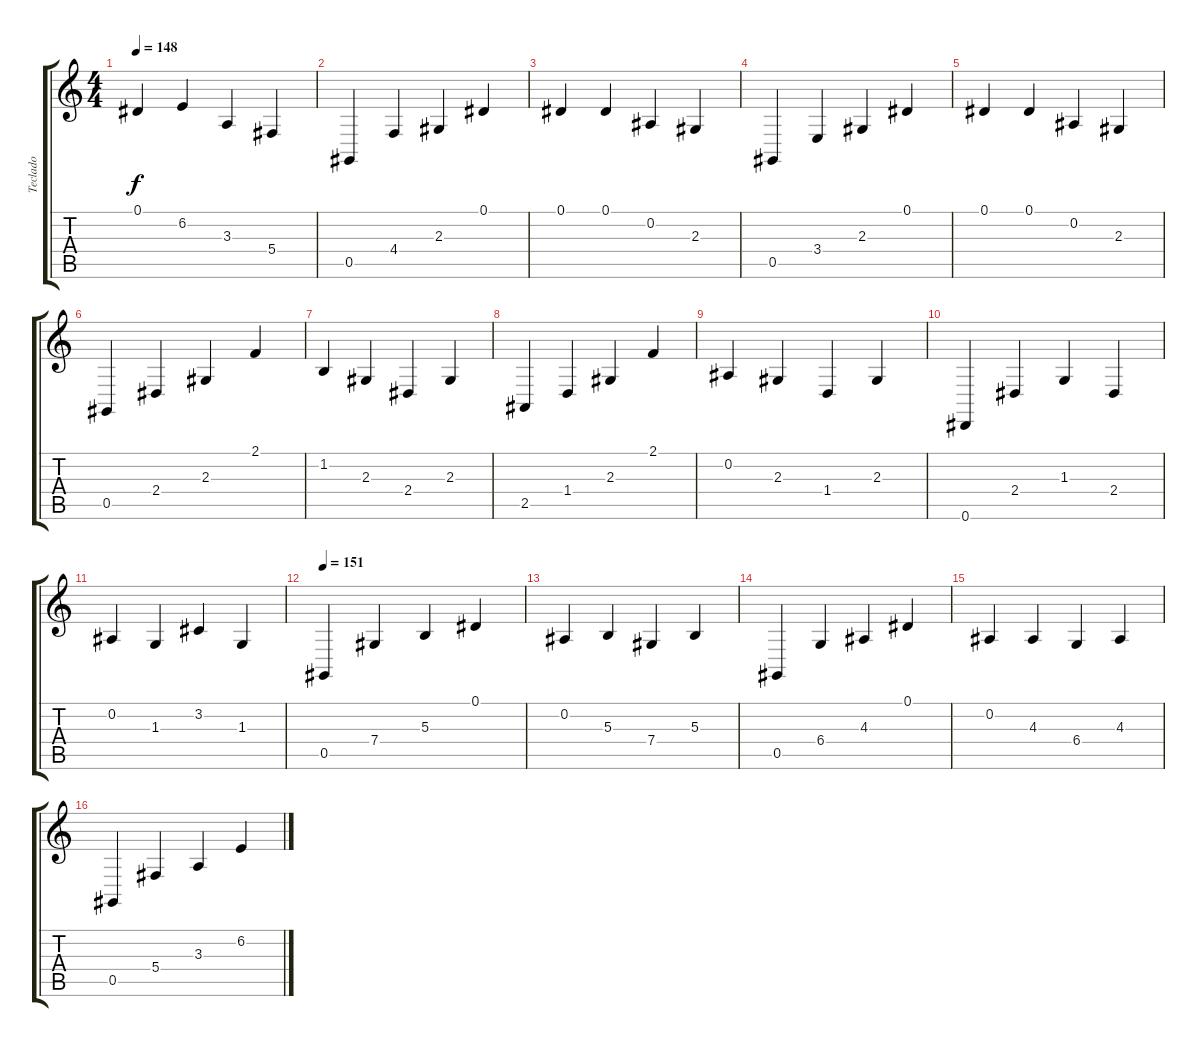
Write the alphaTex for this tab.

\track ("Teclado" "Teclado") {instrument harpsichord}
\staff {score tabs}
\tuning (Eb4 Bb3 Gb3 Db3 Ab2 Eb2) {hide}
\ts (4 4)
\tempo 148
\clef g2
\ks c
0.1.4{dy f} 6.2.4 3.3.4 5.4.4 |
0.5.4 4.4.4 2.3.4 0.1.4 |
0.1.4 0.1.4 0.2.4 2.3.4 |
0.5.4 3.4.4 2.3.4 0.1.4 |
0.1.4 0.1.4 0.2.4 2.3.4 |
0.5.4 2.4.4 2.3.4 2.1.4 |
1.2.4 2.3.4 2.4.4 2.3.4 |
2.5.4 1.4.4 2.3.4 2.1.4 |
0.2.4 2.3.4 1.4.4 2.3.4 |
0.6.4 2.4.4 1.3.4 2.4.4 |
0.2.4 1.3.4 3.2.4 1.3.4 |
\tempo 151
0.5.4{volume 9} 7.4.4 5.3.4 0.1.4 |
0.2.4 5.3.4 7.4.4 5.3.4 |
0.5.4 6.4.4 4.3.4 0.1.4 |
0.2.4 4.3.4 6.4.4 4.3.4 |
0.5.4 5.4.4 3.3.4 6.2.4
